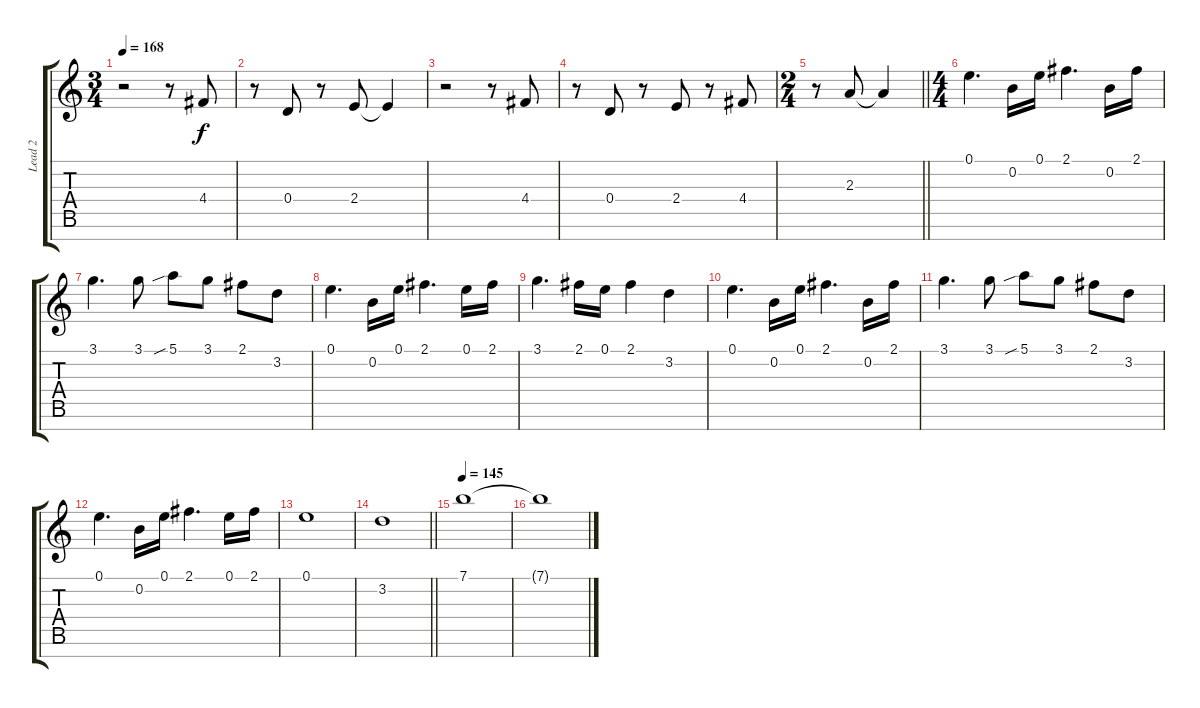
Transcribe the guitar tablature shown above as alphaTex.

\track ("Lead 2" "Lead 2") {instrument overdrivenguitar}
\staff {score tabs}
\tuning (E4 B3 G3 D3 A2 E2 B1) {hide}
\ts (3 4)
\tempo 168
\clef g2
\ks c
r.2{dy f} r.8 4.4.8 |
r.8 0.4.8 r.8 2.4.8 2.4{t}.4 |
r.2 r.8 4.4.8 |
r.8 0.4.8 r.8 2.4.8 r.8 4.4.8 |
\ts (2 4)
\barLineRight lightlight
r.8 2.3.8 2.3{t}.4 |
\ts (4 4)
0.1.4{d} 0.2.16 0.1.16 2.1.4{d} 0.2.16 2.1.16 |
3.1.4{d} 3.1.8 5.1{sib}.8 3.1.8 2.1.8 3.2.8 |
0.1.4{d} 0.2.16 0.1.16 2.1.4{d} 0.1.16 2.1.16 |
3.1.4{d} 2.1.16 0.1.16 2.1.4 3.2.4 |
0.1.4{d} 0.2.16 0.1.16 2.1.4{d} 0.2.16 2.1.16 |
3.1.4{d} 3.1.8 5.1{sib}.8 3.1.8 2.1.8 3.2.8 |
0.1.4{d} 0.2.16 0.1.16 2.1.4{d} 0.1.16 2.1.16 |
0.1.1 |
\barLineRight lightlight
3.2.1 |
\tempo 133
\tempo 145
7.1.1{volume 0} |
7.1{t}.1
